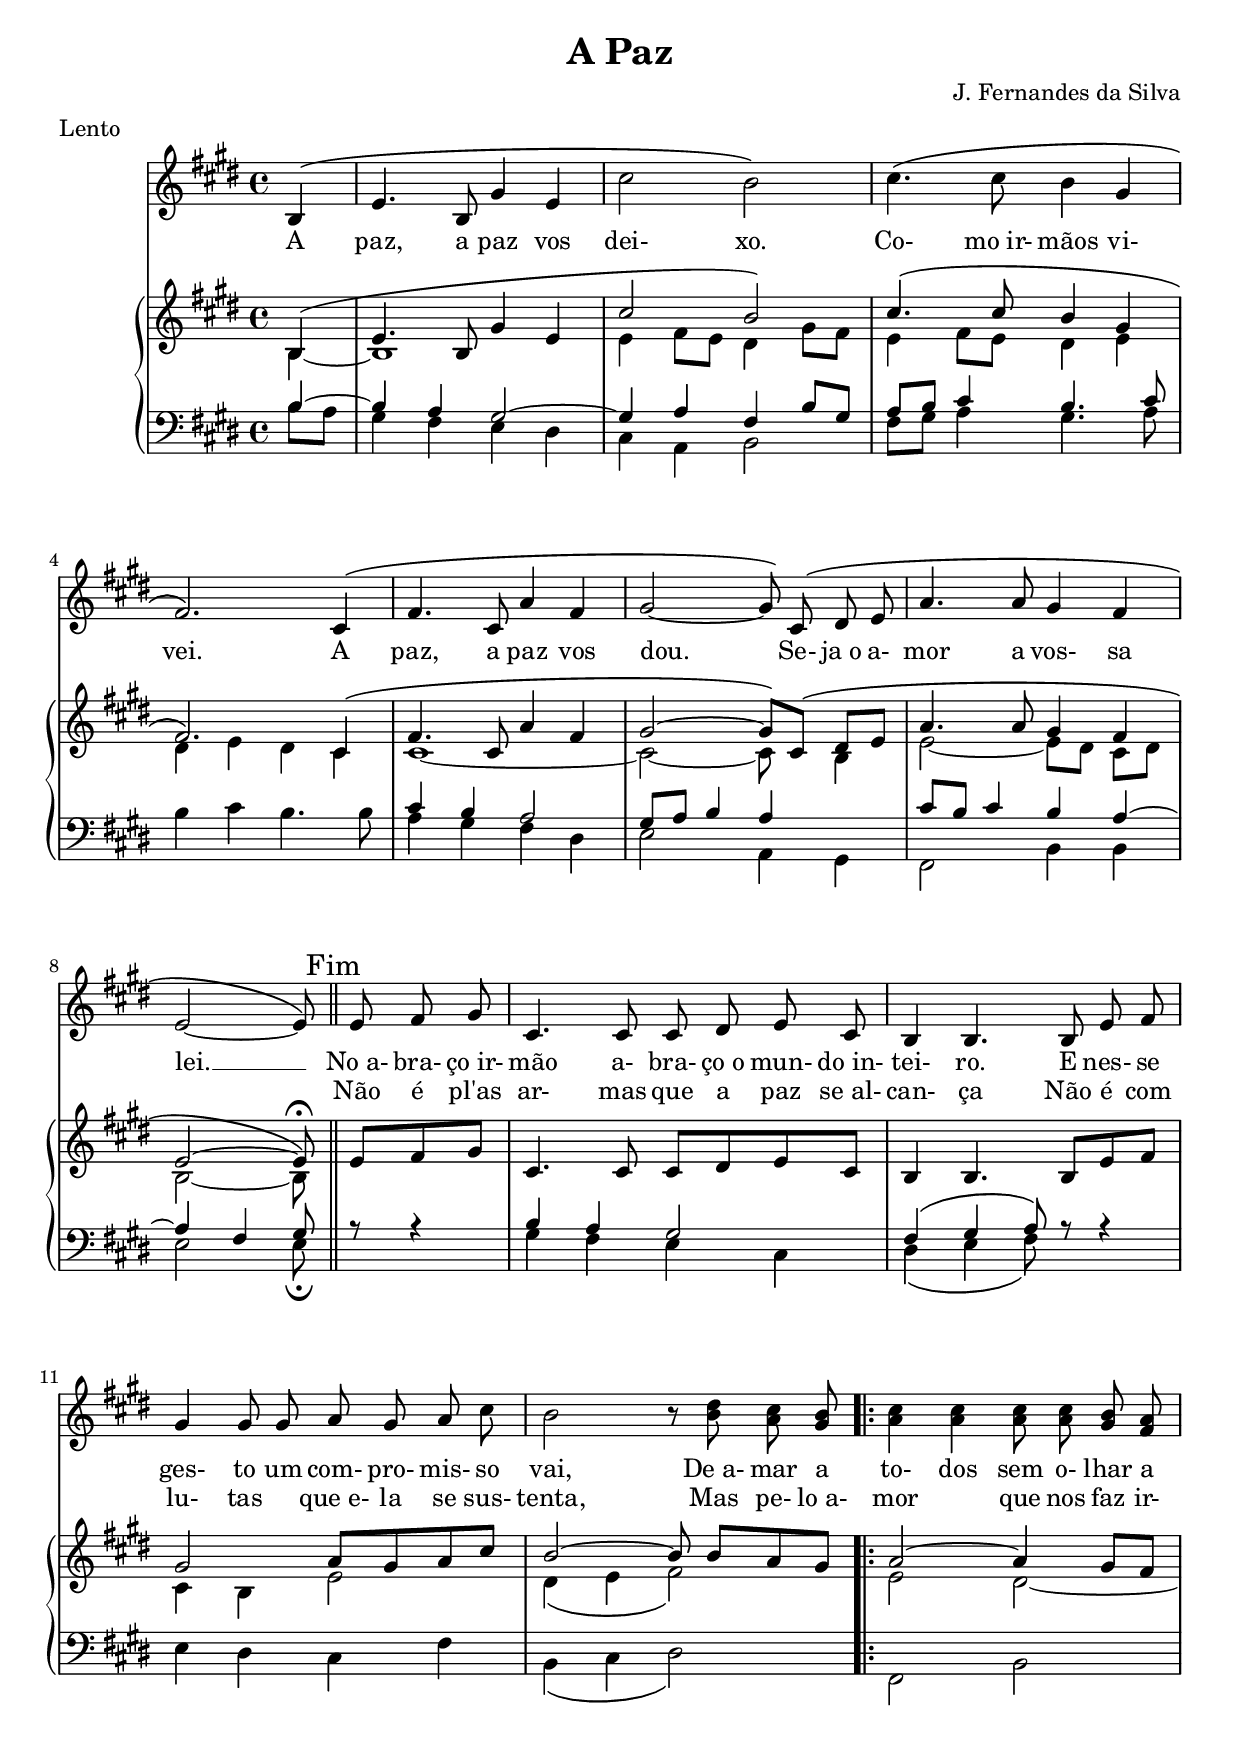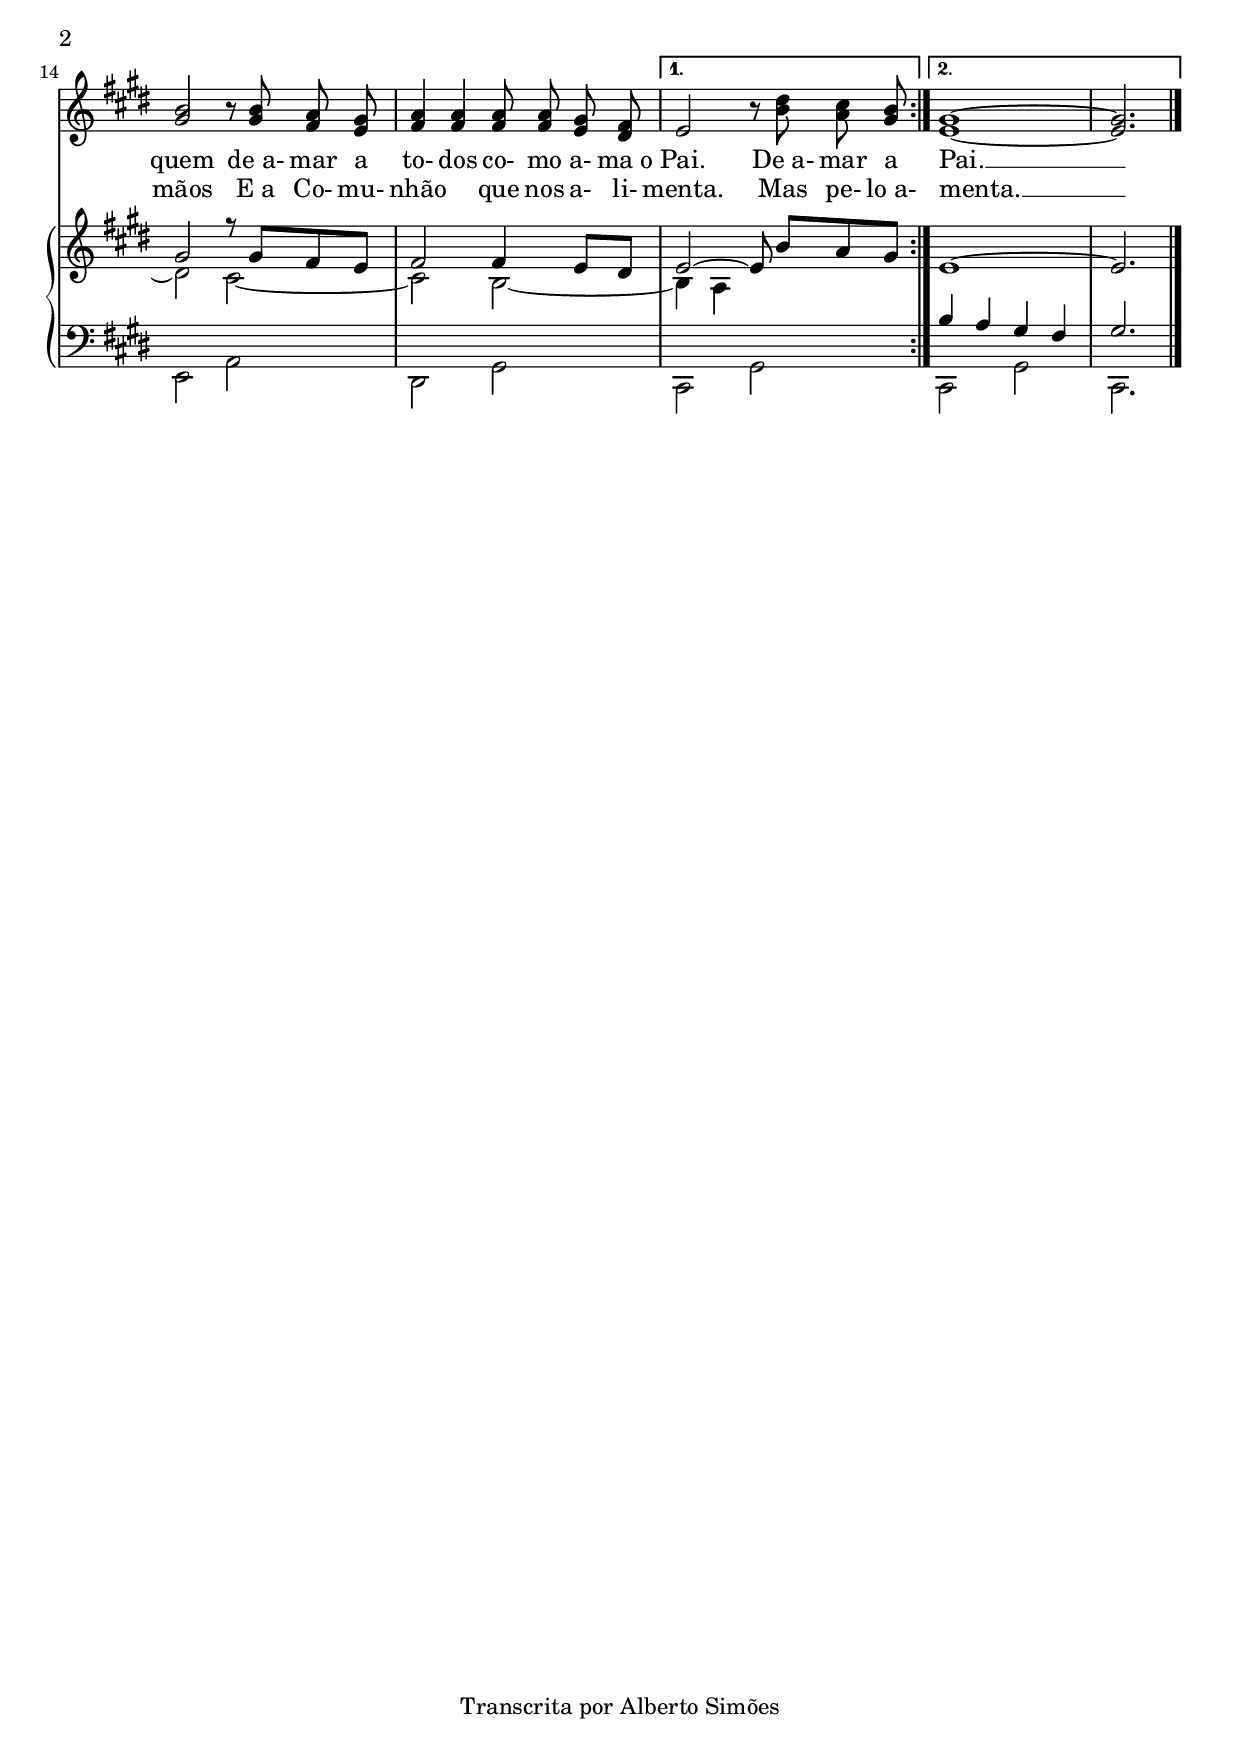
\version "2.14.0"

\header {
  title = "A Paz"
  composer = "J. Fernandes da Silva"
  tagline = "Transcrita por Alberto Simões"
  meter = "Lento"

  ocasioes = "comunhao"
  seccao   = "comunhao"

}

melody = \relative c' {
  \clef treble
  \key e \major
  \time 4/4
  
  \phrasingSlurUp

  \partial 4 b4\(            |
  e4. b8 gis'4 e             |
  cis'2 b2\)                 |
  cis4.\( cis8 b4 gis        |
  fis2.\) cis4\(             |
  fis4. cis8 a'4 fis         |
  gis2 ~ gis8\) cis,\( dis e | 
  a4. a8 gis4 fis            |
                                 
  % line 3
  e2 ~ e8\) \mark "Fim"\bar "||"
  e8 fis gis                 |
  cis,4. cis8 cis dis e cis  |
  b4 b4. b8 e fis            |
  
  % line 4
  gis4 gis8 gis a gis a cis      |
  b2 r8 <b dis>8 <a cis> <gis b> |
  \repeat volta 2 {
    <a cis>4 <a cis> <a cis>8 <a cis> <gis b> <fis a> |
    <gis b>2 r8 <gis b>8 <fis a> <e gis>              |
		
    <fis a>4 <fis a> <fis a>8 <fis a> <e gis> <dis fis>
  }
  \alternative {
    { e2 r8 <b' dis>8 <a cis> <gis b> }
    { <e gis>1 ~ | <e gis>2. }
  }	
  \bar "|."
}

textA = \lyricmode {
  A paz, a paz vos dei- xo. Co- mo_ir- mãos vi- vei.
  A paz, a paz vos dou. Se- ja_o a- mor a vos- sa lei. __
  No_a- bra- ço_ir- mão a- bra- ço_o mun- do_in- tei- ro.
  E nes- se ges- to um com- pro- mis- so vai,
  De_a- mar a to- dos sem o- lhar a quem de_a- mar a
  to- dos co- mo a- ma_o Pai. De_a- mar a Pai. __
}

textB = \lyricmode {
  \skip 4 \skip 4 \skip 4 \skip 4 \skip 4 \skip 4 \skip 4 
  \skip 4 \skip 4 \skip 4 \skip 4 \skip 4 \skip 4 \skip 4 
  \skip 4 \skip 4 \skip 4 \skip 4 \skip 4 \skip 4
  \skip 4 \skip 4 \skip 4 \skip 4 \skip 4 \skip 4 
  Não é pl'as ar- mas que a paz se_al- can- ça
  Não é com lu- tas \skip 4 que_e- la se sus- tenta,
  Mas pe- lo_a- mor \skip 4 que nos faz ir- mãos
  E_a Co- mu- nhão \skip 4 que nos a- li- menta.
  Mas pe- lo_a- menta. __
}


upperA = \relative c' {
  \partial 4 b4\(     |
  e4. b8 gis'4 e      |
  cis'2 b\)           |
  cis4.\( cis8 b4 gis |
	
  fis2.\) cis4\(               |
  fis4. cis8 a'4 fis           |
  gis2 ~ gis8\) cis,\( dis[ e] |
  a4. a8 gis4 fis              |

  e2 ~ e8\) \fermata \bar"||"	
  e8 fis gis                   |
  cis,4. cis8 cis dis e cis    |
  b4 b4. b8 e8 fis8            |

  gis2 a8[ gis a cis]          |
  b2 ~ b8 b[ a gis]            |
  \repeat volta 2 {
    a2 ~ a4 gis8[ fis]         |
    gis2 r8 gis8[ fis e]       |
    
    fis2 fis4 e8[ dis]         |
  }
  \alternative {
    { e2 ~ e8 b'[ a gis] }
    { e1 ~ | e2. }
  }
}

upperB = \relative c' {
  \partial 4 b4 ~              |
  b1                           |
  e4 fis8[ e] dis4 gis8[ fis]  |
  e4 fis8[ e] dis4 e           |
	
  dis4 e dis cis               |
  cis1 ~                       |
  cis2 ~ cis8 s8 b4            |
  e2 ~ e8[ dis] cis[ dis]      |
	
  b2 ~ b8 \bar "||"
  s4. |
  s1  |
  s1  |
	
  cis4 b e2       |
  dis4\( e fis2\) |
  \repeat volta 2 {
    e2 dis ~   |
    dis cis ~  |
    
    cis2 b~    |
  }
  \alternative {
    { b4 a s2 }
    { s1 | s2.}
  }
}

upper =  {
  \clef treble
  \key e \major
  \time 4/4

  << \upperA \\ \upperB >>
}

lowerA = \relative c' {
  \partial 4 b4 ~ 
  b4 a gis2 ~    
  gis4 a fis b8[ gis] 
  a8[ b] cis4 b4. cis8 
	
  s1            
  cis4 b a2      
  gis8[ a] b4 a4 s4 
  cis8[ b] cis4 b4 a4 ~ 
  a4 fis gis8 \bar"||" 
	
  r8 r4 
  b4 a gis2          
  fis4\( gis a8\) r r4 
	
  s1 
  s1 
  \repeat volta 2 {
    s1
    s1
    
    s1
  }
  \alternative {
    { s1 }
    { b4 a gis fis | gis2. }
  }
}

lowerB = \relative c' {
  \partial 4 b8[ a] 
  gis4 fis e dis 
  cis4 a b2           
  fis'8[ gis] a4 gis4. a8 
	
  b4 cis b4. b8 
  a4 gis fis dis 
  e2 a,4 gis        
  fis2 b4 b4            
  e2 e8\fermata \bar"||" 
	
  s4.   
  gis4 fis e cis     
  dis4\( e fis8\) s s4 
  
  e4 dis cis fis 
  b,4\( cis dis2\) 
  \repeat volta 2 {
    fis,2 b
    e, a
    
    dis, gis
  }
  \alternative {
    { cis, gis'  }
    { cis, gis' | cis,2.}
  }
}

lower = {
  \clef bass
  \key e \major
  \time 4/4
  
  << \lowerA \\  \lowerB >>
}

\score {
  <<
    \new Voice = "mel" { \autoBeamOff \melody }
    \new Lyrics \lyricsto mel \textA    
    \new Lyrics \lyricsto mel \textB    
    \new PianoStaff <<
      \new Staff = "upper" \upper
      \new Staff = "lower" \lower
    >>
  >>
  \layout {
    \context { \Staff \RemoveEmptyStaves }
  }
  \midi { 
    \context {
      \Score
      tempoWholesPerMinute = #(ly:make-moment 86 4)
    }
  }
}
